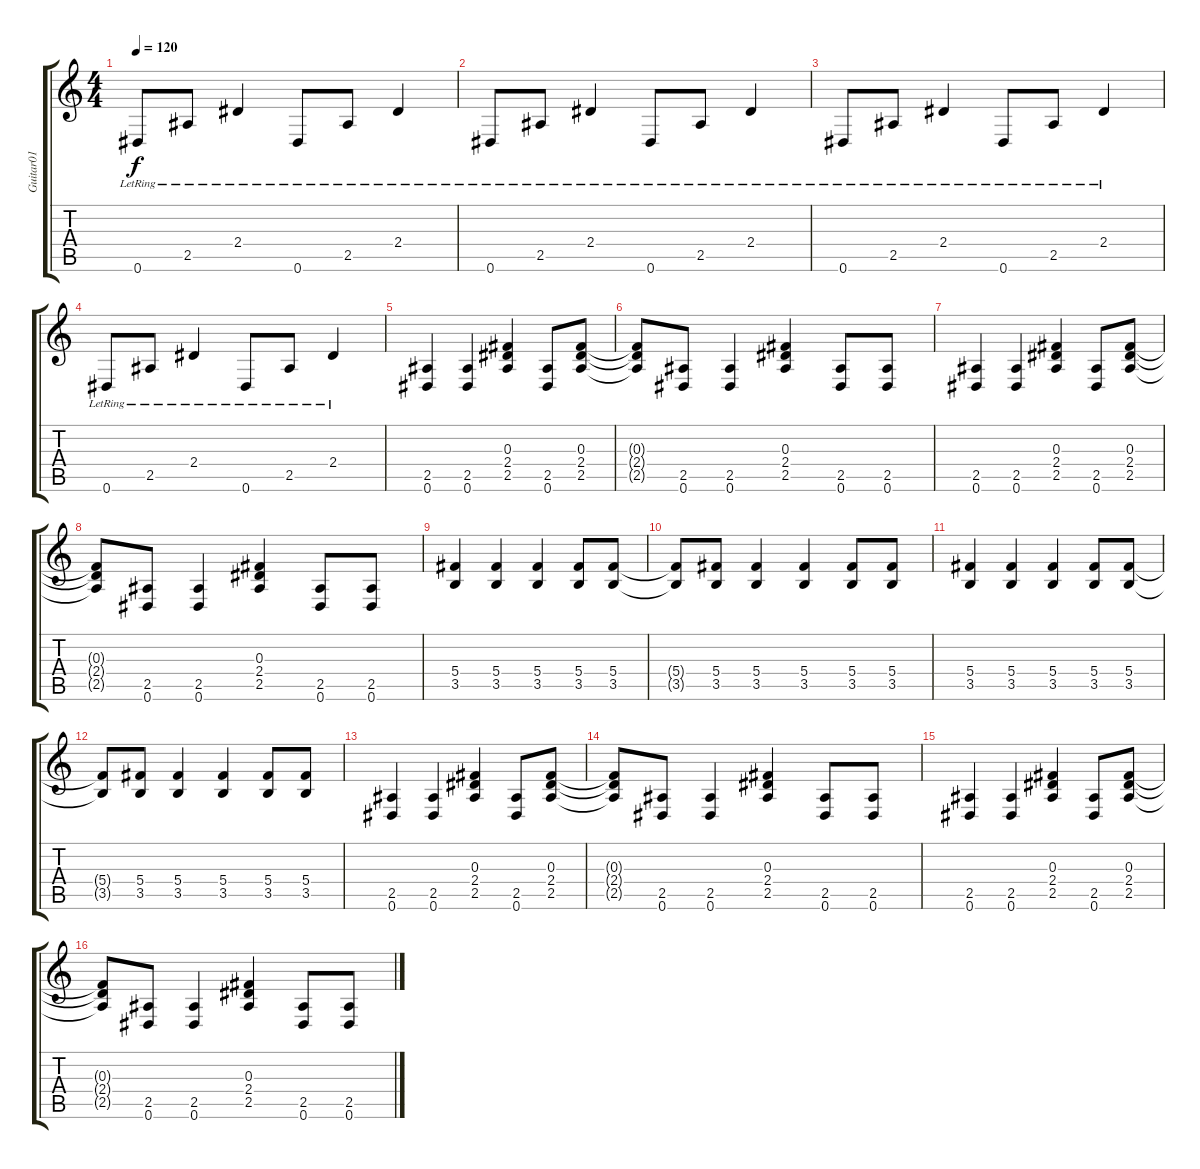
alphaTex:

\track ("Guitar01" "Guitar01") {instrument electricguitarclean}
\staff {score tabs}
\tuning (Eb4 Bb3 Gb3 Db3 Ab2 Eb2) {hide}
\ts (4 4)
\tempo 120
\clef g2
\ks c
0.6{lr}.8{dy f} 2.5{lr}.8 2.4{lr}.4 0.6{lr}.8 2.5{lr}.8 2.4{lr}.4 |
0.6{lr}.8 2.5{lr}.8 2.4{lr}.4 0.6{lr}.8 2.5{lr}.8 2.4{lr}.4 |
0.6{lr}.8 2.5{lr}.8 2.4{lr}.4 0.6{lr}.8 2.5{lr}.8 2.4{lr}.4 |
0.6{lr}.8 2.5{lr}.8 2.4{lr}.4 0.6{lr}.8 2.5{lr}.8 2.4{lr}.4 |
(2.5 0.6).4 (2.5 0.6).4 (0.3 2.4 2.5).4 (2.5 0.6).8 (0.3 2.4 2.5).8 |
(0.3{t} 2.4{t} 2.5{t}).8 (2.5 0.6).8 (2.5 0.6).4 (0.3 2.4 2.5).4 (2.5 0.6).8 (2.5 0.6).8 |
(2.5 0.6).4 (2.5 0.6).4 (0.3 2.4 2.5).4 (2.5 0.6).8 (0.3 2.4 2.5).8 |
(0.3{t} 2.4{t} 2.5{t}).8 (2.5 0.6).8 (2.5 0.6).4 (0.3 2.4 2.5).4 (2.5 0.6).8 (2.5 0.6).8 |
(5.4 3.5).4 (5.4 3.5).4 (5.4 3.5).4 (5.4 3.5).8 (5.4 3.5).8 |
(5.4{t} 3.5{t}).8 (5.4 3.5).8 (5.4 3.5).4 (5.4 3.5).4 (5.4 3.5).8 (5.4 3.5).8 |
(5.4 3.5).4 (5.4 3.5).4 (5.4 3.5).4 (5.4 3.5).8 (5.4 3.5).8 |
(5.4{t} 3.5{t}).8 (5.4 3.5).8 (5.4 3.5).4 (5.4 3.5).4 (5.4 3.5).8 (5.4 3.5).8 |
(2.5 0.6).4 (2.5 0.6).4 (0.3 2.4 2.5).4 (2.5 0.6).8 (0.3 2.4 2.5).8 |
(0.3{t} 2.4{t} 2.5{t}).8 (2.5 0.6).8 (2.5 0.6).4 (0.3 2.4 2.5).4 (2.5 0.6).8 (2.5 0.6).8 |
(2.5 0.6).4 (2.5 0.6).4 (0.3 2.4 2.5).4 (2.5 0.6).8 (0.3 2.4 2.5).8 |
(0.3{t} 2.4{t} 2.5{t}).8 (2.5 0.6).8 (2.5 0.6).4 (0.3 2.4 2.5).4 (2.5 0.6).8 (2.5 0.6).8
